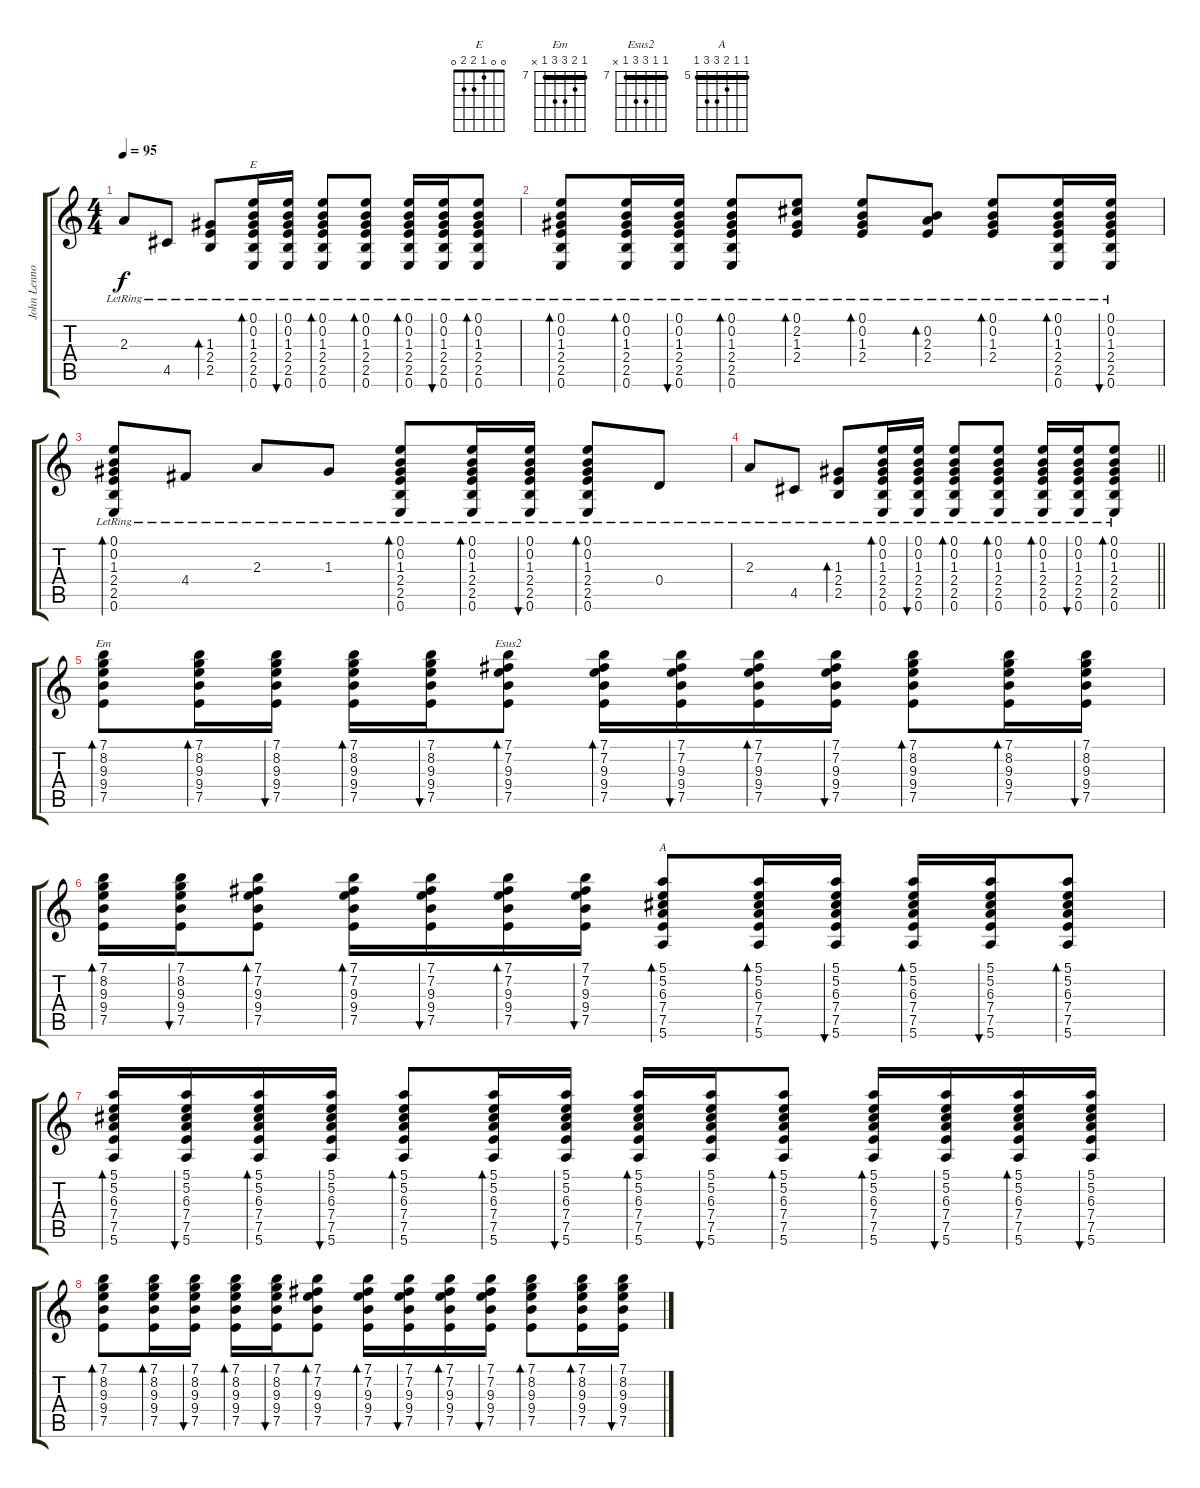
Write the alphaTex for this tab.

\track ("John Lennon Acoustic Guitar" "John Lenno") {instrument acousticguitarsteel}
\staff {score tabs}
\tuning (E4 B3 G3 D3 A2 E2) {hide}
\chord ("E" 0 0 1 2 2 0)
\chord ("Em" 7 8 9 9 7 x) {firstfret 7 barre 7}
\chord ("Esus2" 7 7 9 9 7 x) {firstfret 7 barre 7}
\chord ("A" 5 5 6 7 7 5) {firstfret 5 barre 5}
\ts (4 4)
\tempo 95
\clef g2
\ks c
2.3{lr}.8{dy f} 4.5{lr}.8 (1.3{lr} 2.4{lr} 2.5{lr}).8{bd 60} (0.1{lr} 0.2{lr} 1.3{lr} 2.4{lr} 2.5 0.6).16{bd 60 ch "E"} (0.1{lr} 0.2{lr} 1.3{lr} 2.4{lr} 2.5 0.6).16{bu 60} (0.1{lr} 0.2{lr} 1.3{lr} 2.4{lr} 2.5 0.6).8{bd 60} (0.1{lr} 0.2{lr} 1.3{lr} 2.4{lr} 2.5 0.6).8{bd 60} (0.1{lr} 0.2{lr} 1.3{lr} 2.4{lr} 2.5 0.6).16{bd 60} (0.1{lr} 0.2{lr} 1.3{lr} 2.4{lr} 2.5 0.6).16{bu 60} (0.1{lr} 0.2{lr} 1.3{lr} 2.4{lr} 2.5 0.6).8{bd 60} |
(0.1 0.2 1.3{lr} 2.4{lr} 2.5 0.6).8{bd 60} (0.1{lr} 0.2{lr} 1.3{lr} 2.4{lr} 2.5 0.6).16{bd 60} (0.1{lr} 0.2{lr} 1.3{lr} 2.4{lr} 2.5 0.6).16{bu 60} (0.1{lr} 0.2{lr} 1.3{lr} 2.4{lr} 2.5 0.6).8{bd 60} (0.1 2.2 1.3{lr} 2.4).8{bd 60} (0.1 0.2 1.3{lr} 2.4).8{bd 60} (0.2 2.3{lr} 2.4).8{bd 60} (0.1 0.2 1.3 2.4{lr}).8{bd 60} (0.1{lr} 0.2{lr} 1.3{lr} 2.4 2.5 0.6).16{bd 60} (0.1{lr} 0.2{lr} 1.3{lr} 2.4{lr} 2.5 0.6).16{bu 60} |
(0.1{lr} 0.2{lr} 1.3{lr} 2.4{lr} 2.5 0.6).8{bd 60} 4.4{lr}.8 2.3{lr}.8 1.3{lr}.8 (0.1 0.2 1.3 2.4{lr} 2.5 0.6).8{bd 60} (0.1{lr} 0.2{lr} 1.3{lr} 2.4{lr} 2.5 0.6).16{bd 60} (0.1{lr} 0.2{lr} 1.3{lr} 2.4{lr} 2.5 0.6).16{bu 60} (0.1{lr} 0.2{lr} 1.3{lr} 2.4{lr} 2.5 0.6).8{bd 60} 0.4{lr}.8 |
\barLineRight lightlight
2.3{lr}.8 4.5{lr}.8 (1.3{lr} 2.4{lr} 2.5{lr}).8{bd 60} (0.1{lr} 0.2{lr} 1.3{lr} 2.4{lr} 2.5 0.6).16{bd 60} (0.1{lr} 0.2{lr} 1.3{lr} 2.4{lr} 2.5 0.6).16{bu 60} (0.1{lr} 0.2{lr} 1.3{lr} 2.4{lr} 2.5 0.6).8{bd 60} (0.1{lr} 0.2{lr} 1.3{lr} 2.4{lr} 2.5 0.6).8{bd 60} (0.1{lr} 0.2{lr} 1.3{lr} 2.4{lr} 2.5 0.6).16{bd 60} (0.1{lr} 0.2{lr} 1.3{lr} 2.4{lr} 2.5 0.6).16{bu 60} (0.1{lr} 0.2{lr} 1.3{lr} 2.4{lr} 2.5 0.6).8{bd 60} |
(7.1 8.2 9.3 9.4 7.5).8{bd 60 ch "Em"} (7.1 8.2 9.3 9.4 7.5).16{bd 60} (7.1 8.2 9.3 9.4 7.5).16{bu 60} (7.1 8.2 9.3 9.4 7.5).16{bd 60} (7.1 8.2 9.3 9.4 7.5).16{bu 60} (7.1 7.2 9.3 9.4 7.5).8{bd 60 ch "Esus2"} (7.1 7.2 9.3 9.4 7.5).16{bd 60} (7.1 7.2 9.3 9.4 7.5).16{bu 60} (7.1 7.2 9.3 9.4 7.5).16{bd 60} (7.1 7.2 9.3 9.4 7.5).16{bu 60} (7.1 8.2 9.3 9.4 7.5).8{bd 60} (7.1 8.2 9.3 9.4 7.5).16{bd 60} (7.1 8.2 9.3 9.4 7.5).16{bu 60} |
(7.1 8.2 9.3 9.4 7.5).16{bd 60} (7.1 8.2 9.3 9.4 7.5).16{bu 60} (7.1 7.2 9.3 9.4 7.5).8{bd 60} (7.1 7.2 9.3 9.4 7.5).16{bd 60} (7.1 7.2 9.3 9.4 7.5).16{bu 60} (7.1 7.2 9.3 9.4 7.5).16{bd 60} (7.1 7.2 9.3 9.4 7.5).16{bu 60} (5.1 5.2 6.3 7.4 7.5 5.6).8{bd 60 ch "A"} (5.1 5.2 6.3 7.4 7.5 5.6).16{bd 60} (5.1 5.2 6.3 7.4 7.5 5.6).16{bu 60} (5.1 5.2 6.3 7.4 7.5 5.6).16{bd 60} (5.1 5.2 6.3 7.4 7.5 5.6).16{bu 60} (5.1 5.2 6.3 7.4 7.5 5.6).8{bd 60} |
(5.1 5.2 6.3 7.4 7.5 5.6).16{bd 60} (5.1 5.2 6.3 7.4 7.5 5.6).16{bu 60} (5.1 5.2 6.3 7.4 7.5 5.6).16{bd 60} (5.1 5.2 6.3 7.4 7.5 5.6).16{bu 60} (5.1 5.2 6.3 7.4 7.5 5.6).8{bd 60} (5.1 5.2 6.3 7.4 7.5 5.6).16{bd 60} (5.1 5.2 6.3 7.4 7.5 5.6).16{bu 60} (5.1 5.2 6.3 7.4 7.5 5.6).16{bd 60} (5.1 5.2 6.3 7.4 7.5 5.6).16{bu 60} (5.1 5.2 6.3 7.4 7.5 5.6).8{bd 60} (5.1 5.2 6.3 7.4 7.5 5.6).16{bd 60} (5.1 5.2 6.3 7.4 7.5 5.6).16{bu 60} (5.1 5.2 6.3 7.4 7.5 5.6).16{bd 60} (5.1 5.2 6.3 7.4 7.5 5.6).16{bu 60} |
(7.1 8.2 9.3 9.4 7.5).8{bd 60} (7.1 8.2 9.3 9.4 7.5).16{bd 60} (7.1 8.2 9.3 9.4 7.5).16{bu 60} (7.1 8.2 9.3 9.4 7.5).16{bd 60} (7.1 8.2 9.3 9.4 7.5).16{bu 60} (7.1 7.2 9.3 9.4 7.5).8{bd 60} (7.1 7.2 9.3 9.4 7.5).16{bd 60} (7.1 7.2 9.3 9.4 7.5).16{bu 60} (7.1 7.2 9.3 9.4 7.5).16{bd 60} (7.1 7.2 9.3 9.4 7.5).16{bu 60} (7.1 8.2 9.3 9.4 7.5).8{bd 60} (7.1 8.2 9.3 9.4 7.5).16{bd 60} (7.1 8.2 9.3 9.4 7.5).16{bu 60}
